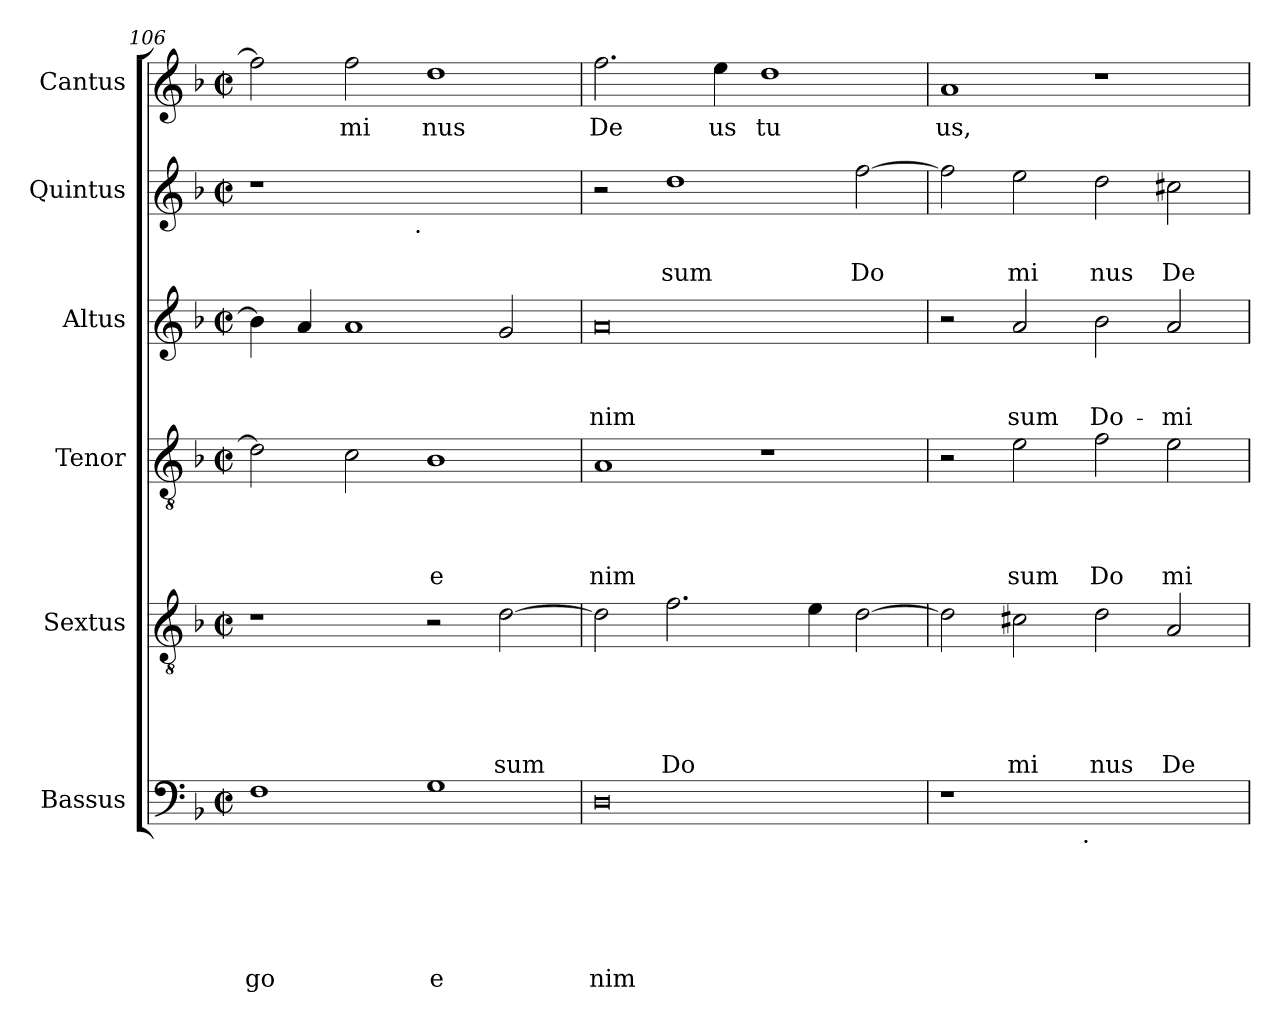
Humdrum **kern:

**kern	**text	**text	**text	**text	**text	**text	**kern	**text	**text	**text	**text	**text	**kern	**text	**text	**text	**text	**kern	**text	**text	**text	**kern	**text	**text	**kern	**text
*part6	*part6	*part6	*part6	*part6	*part6	*part6	*part5	*part5	*part5	*part5	*part5	*part5	*part4	*part4	*part4	*part4	*part4	*part3	*part3	*part3	*part3	*part2	*part2	*part2	*part1	*part1
*staff6	*staff6	*staff6	*staff6	*staff6	*staff6	*staff6	*staff5	*staff5	*staff5	*staff5	*staff5	*staff5	*staff4	*staff4	*staff4	*staff4	*staff4	*staff3	*staff3	*staff3	*staff3	*staff2	*staff2	*staff2	*staff1	*staff1
*I"Bassus	*	*	*	*	*	*	*I"Sextus	*	*	*	*	*	*I"Tenor	*	*	*	*	*I"Altus	*	*	*	*I"Quintus	*	*	*I"Cantus	*
!!LO:PB:g=z
*clefF4	*	*	*	*	*	*	*clefGv2	*	*	*	*	*	*clefGv2	*	*	*	*	*clefG2	*	*	*	*clefG2	*	*	*clefG2	*
*k[b-]	*	*	*	*	*	*	*k[b-]	*	*	*	*	*	*k[b-]	*	*	*	*	*k[b-]	*	*	*	*k[b-]	*	*	*k[b-]	*
*F:	*	*	*	*	*	*	*F:	*	*	*	*	*	*F:	*	*	*	*	*F:	*	*	*	*F:	*	*	*F:	*
*M2/2	*	*	*	*	*	*	*M2/2	*	*	*	*	*	*M2/2	*	*	*	*	*M2/2	*	*	*	*M2/2	*	*	*M2/2	*
*met(c|)	*	*	*	*	*	*	*met(c|)	*	*	*	*	*	*met(c|)	*	*	*	*	*met(c|)	*	*	*	*met(c|)	*	*	*met(c|)	*
=106	=106	=106	=106	=106	=106	=106	=106	=106	=106	=106	=106	=106	=106	=106	=106	=106	=106	=106	=106	=106	=106	=106	=106	=106	=106	=106
!	!	!	!	!	!	!LO:LY:b	!	!	!	!	!	!	!	!	!	!	!	!	!	!	!	!	!	!	!	!
*	*	*	*	*	*	*	*	*	*	*	*	*	*	*	*	*	*	*	*	*	*	*^	*	*	*	*
1F	.	.	.	.	.	go	1r	.	.	.	.	.	2d\]	.	.	.	.	4b-\]	.	.	.	1r	2ryy	.	.	2ff\]	.
.	.	.	.	.	.	.	.	.	.	.	.	.	.	.	.	.	.	4a/	.	.	.	.	.	.	.	.	.
!	!	!	!	!	!	!	!	!	!	!	!	!	!	!	!	!	!	!	!	!	!	!	!	!	!	!	!LO:LY:b
.	.	.	.	.	.	.	.	.	.	.	.	.	2c\	.	.	.	.	1a	.	.	.	.	4...ryy	.	.	2ff\	mi
!	!	!	!	!	!	!	!	!	!	!	!	!	!	!	!	!	!	!	!	!	!	!	!LO:TX:b:t=.	!	!	!	!
.	.	.	.	.	.	.	.	.	.	.	.	.	.	.	.	.	.	.	.	.	.	.	1ryy	.	.	.	.
!	!	!	!	!	!	!LO:LY:b	!	!	!	!	!	!	!	!	!	!	!LO:LY:b	!	!	!	!	!	!	!	!	!	!LO:LY:b
1G	.	.	.	.	.	e	2r	.	.	.	.	.	1B-	.	.	.	e	.	.	.	.	1ryy	.	.	.	1dd	nus
!	!	!	!	!	!	!	!	!	!	!	!	!LO:LY:b	!	!	!	!	!	!	!	!	!	!	!	!	!	!	!
.	.	.	.	.	.	.	[>2d\	.	.	.	.	sum	.	.	.	.	.	2g/	.	.	.	.	.	.	.	.	.
.	.	.	.	.	.	.	.	.	.	.	.	.	.	.	.	.	.	.	.	.	.	.	32ryy	.	.	.	.
=107	=107	=107	=107	=107	=107	=107	=107	=107	=107	=107	=107	=107	=107	=107	=107	=107	=107	=107	=107	=107	=107	=107	=107	=107	=107	=107	=107
!	!	!	!	!	!	!LO:LY:b	!	!	!	!	!	!	!	!	!	!	!LO:LY:b	!	!	!	!LO:LY:b	!	!	!	!	!	!LO:LY:b
*	*	*	*	*	*	*	*	*	*	*	*	*	*	*	*	*	*	*	*	*	*	*v	*v	*	*	*	*
0D	.	.	.	.	.	nim	2d\]	.	.	.	.	.	1A	.	.	.	nim	0a	.	.	-nim	2r	.	.	2.ff\	De
!	!	!	!	!	!	!	!	!	!	!	!	!LO:LY:b	!	!	!	!	!	!	!	!	!	!	!	!LO:LY:b	!	!
.	.	.	.	.	.	.	2.f\	.	.	.	.	Do	.	.	.	.	.	.	.	.	.	1dd	.	sum	.	.
!	!	!	!	!	!	!	!	!	!	!	!	!	!	!	!	!	!	!	!	!	!	!	!	!	!	!LO:LY:b
.	.	.	.	.	.	.	.	.	.	.	.	.	.	.	.	.	.	.	.	.	.	.	.	.	4ee\	us
!	!	!	!	!	!	!	!	!	!	!	!	!	!	!	!	!	!	!	!	!	!	!	!	!	!	!LO:LY:b
.	.	.	.	.	.	.	.	.	.	.	.	.	1r	.	.	.	.	.	.	.	.	.	.	.	1dd	tu
.	.	.	.	.	.	.	4e\	.	.	.	.	.	.	.	.	.	.	.	.	.	.	.	.	.	.	.
!	!	!	!	!	!	!	!	!	!	!	!	!	!	!	!	!	!	!	!	!	!	!	!	!LO:LY:b	!	!
.	.	.	.	.	.	.	[>2d\	.	.	.	.	.	.	.	.	.	.	.	.	.	.	[>2ff\	.	Do	.	.
=108	=108	=108	=108	=108	=108	=108	=108	=108	=108	=108	=108	=108	=108	=108	=108	=108	=108	=108	=108	=108	=108	=108	=108	=108	=108	=108
!	!	!	!	!	!	!	!	!	!	!	!	!	!	!	!	!	!	!	!	!	!	!	!	!	!	!LO:LY:b
*^	*	*	*	*	*	*	*	*	*	*	*	*	*	*	*	*	*	*	*	*	*	*	*	*	*	*
1r	2ryy	.	.	.	.	.	.	2d\]	.	.	.	.	.	2r	.	.	.	.	2r	.	.	.	2ff\]	.	.	1a	us,
!	!	!	!	!	!	!	!	!	!	!	!	!	!LO:LY:b	!	!	!	!	!LO:LY:b	!	!	!	!LO:LY:b	!	!	!LO:LY:b	!	!
.	4...ryy	.	.	.	.	.	.	2c#X\	.	.	.	.	mi	2e\	.	.	.	sum	2a/	.	.	sum	2ee\	.	mi	.	.
!	!LO:TX:b:t=.	!	!	!	!	!	!	!	!	!	!	!	!	!	!	!	!	!	!	!	!	!	!	!	!	!	!
.	1ryy	.	.	.	.	.	.	.	.	.	.	.	.	.	.	.	.	.	.	.	.	.	.	.	.	.	.
!	!	!	!	!	!	!	!	!	!	!	!	!	!LO:LY:b	!	!	!	!	!LO:LY:b	!	!	!	!LO:LY:b	!	!	!LO:LY:b	!	!
1ryy	.	.	.	.	.	.	.	2d\	.	.	.	.	nus	2f\	.	.	.	Do	2b-\	.	.	Do-	2dd\	.	nus	1r	.
!	!	!	!	!	!	!	!	!	!	!	!	!	!LO:LY:b	!	!	!	!	!LO:LY:b	!	!	!	!LO:LY:b	!	!	!LO:LY:b	!	!
.	.	.	.	.	.	.	.	2A/	.	.	.	.	De	2e\	.	.	.	mi	2a/	.	.	-mi-	2cc#\	.	De	.	.
.	32ryy	.	.	.	.	.	.	.	.	.	.	.	.	.	.	.	.	.	.	.	.	.	.	.	.	.	.
*v	*v	*	*	*	*	*	*	*	*	*	*	*	*	*	*	*	*	*	*	*	*	*	*	*	*	*	*
=	=	=	=	=	=	=	=	=	=	=	=	=	=	=	=	=	=	=	=	=	=	=	=	=	=	=
*-	*-	*-	*-	*-	*-	*-	*-	*-	*-	*-	*-	*-	*-	*-	*-	*-	*-	*-	*-	*-	*-	*-	*-	*-	*-	*-
